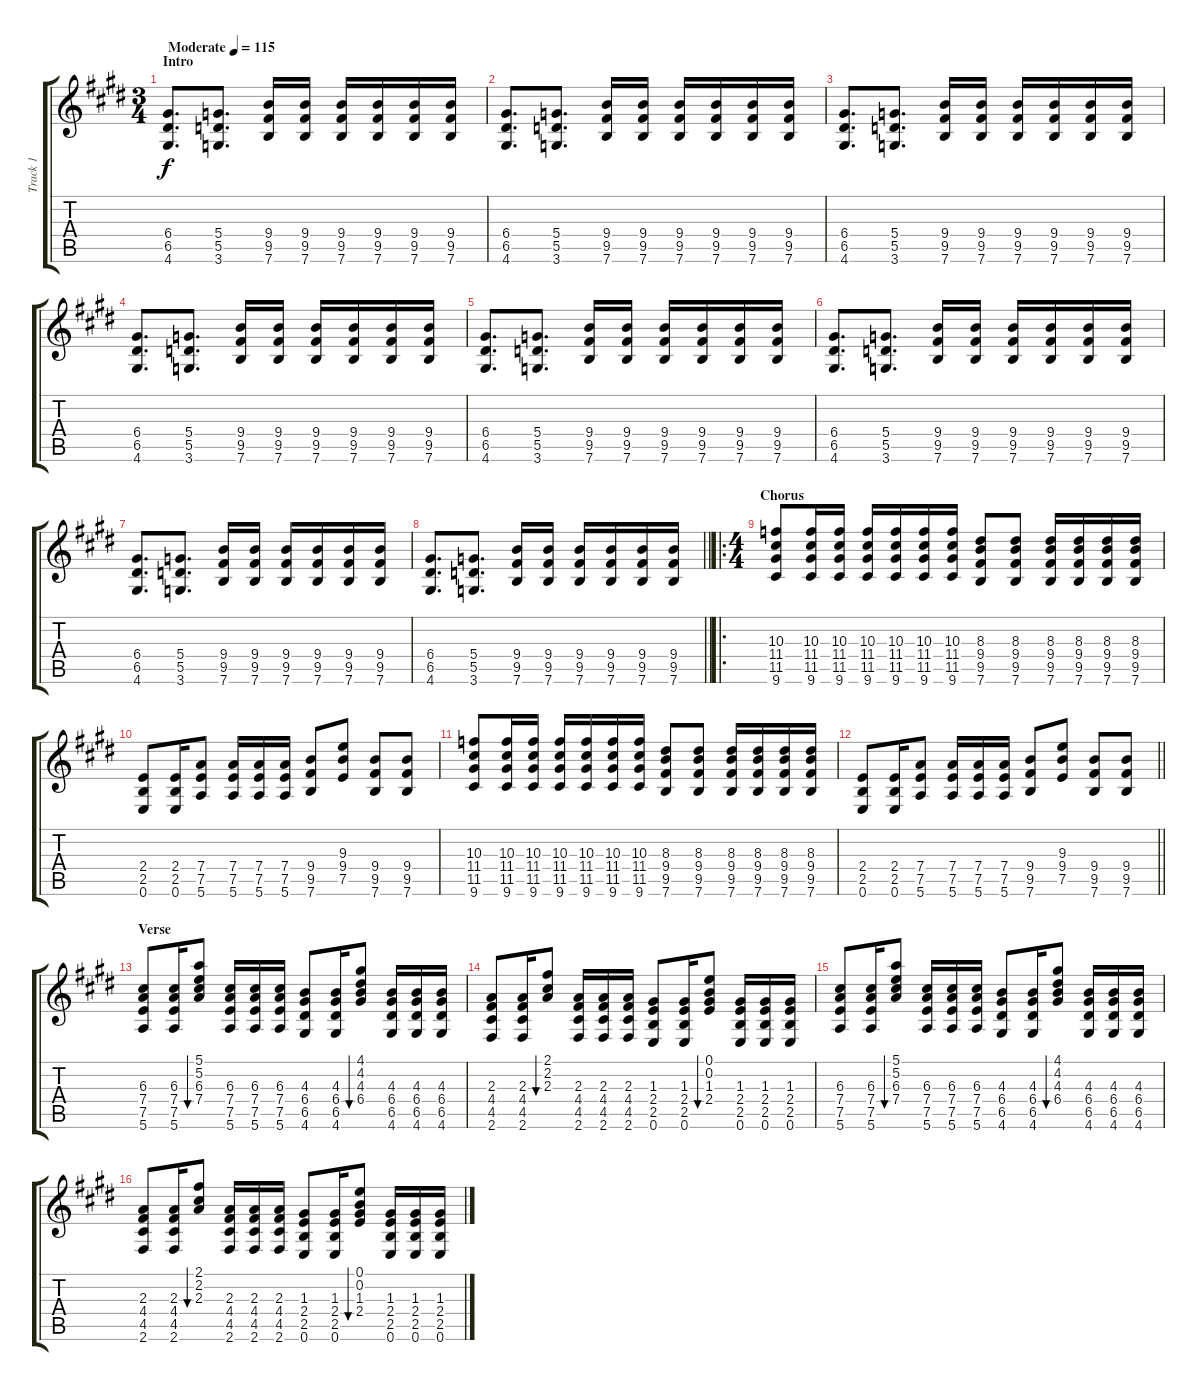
\track ("Track 1" "Track 1") {instrument overdrivenguitar}
\staff {score tabs}
\tuning (E4 B3 G3 D3 A2 E2) {hide}
\ts (3 4)
\section ("" "Intro")
\tempo (115 "Moderate")
\clef g2
\ks e
(6.4 6.5 4.6).8{d dy f instrument overdrivenguitar} (5.4 5.5 3.6).8{d} (9.4 9.5 7.6).16 (9.4 9.5 7.6).16 (9.4 9.5 7.6).16 (9.4 9.5 7.6).16 (9.4 9.5 7.6).16 (9.4 9.5 7.6).16 |
(6.4 6.5 4.6).8{d} (5.4 5.5 3.6).8{d} (9.4 9.5 7.6).16 (9.4 9.5 7.6).16 (9.4 9.5 7.6).16 (9.4 9.5 7.6).16 (9.4 9.5 7.6).16 (9.4 9.5 7.6).16 |
(6.4 6.5 4.6).8{d} (5.4 5.5 3.6).8{d} (9.4 9.5 7.6).16 (9.4 9.5 7.6).16 (9.4 9.5 7.6).16 (9.4 9.5 7.6).16 (9.4 9.5 7.6).16 (9.4 9.5 7.6).16 |
(6.4 6.5 4.6).8{d} (5.4 5.5 3.6).8{d} (9.4 9.5 7.6).16 (9.4 9.5 7.6).16 (9.4 9.5 7.6).16 (9.4 9.5 7.6).16 (9.4 9.5 7.6).16 (9.4 9.5 7.6).16 |
(6.4 6.5 4.6).8{d} (5.4 5.5 3.6).8{d} (9.4 9.5 7.6).16 (9.4 9.5 7.6).16 (9.4 9.5 7.6).16 (9.4 9.5 7.6).16 (9.4 9.5 7.6).16 (9.4 9.5 7.6).16 |
(6.4 6.5 4.6).8{d} (5.4 5.5 3.6).8{d} (9.4 9.5 7.6).16 (9.4 9.5 7.6).16 (9.4 9.5 7.6).16 (9.4 9.5 7.6).16 (9.4 9.5 7.6).16 (9.4 9.5 7.6).16 |
(6.4 6.5 4.6).8{d} (5.4 5.5 3.6).8{d} (9.4 9.5 7.6).16 (9.4 9.5 7.6).16 (9.4 9.5 7.6).16 (9.4 9.5 7.6).16 (9.4 9.5 7.6).16 (9.4 9.5 7.6).16 |
\barLineRight lightlight
(6.4 6.5 4.6).8{d} (5.4 5.5 3.6).8{d} (9.4 9.5 7.6).16 (9.4 9.5 7.6).16 (9.4 9.5 7.6).16 (9.4 9.5 7.6).16 (9.4 9.5 7.6).16 (9.4 9.5 7.6).16 |
\ro
\ts (4 4)
\section ("" "Chorus")
(10.3 11.4 11.5 9.6).8 (10.3 11.4 11.5 9.6).16 (10.3 11.4 11.5 9.6).16 (10.3 11.4 11.5 9.6).16 (10.3 11.4 11.5 9.6).16 (10.3 11.4 11.5 9.6).16 (10.3 11.4 11.5 9.6).16 (8.3 9.4 9.5 7.6).8 (8.3 9.4 9.5 7.6).8 (8.3 9.4 9.5 7.6).16 (8.3 9.4 9.5 7.6).16 (8.3 9.4 9.5 7.6).16 (8.3 9.4 9.5 7.6).16 |
(2.4 2.5 0.6).8 (2.4 2.5 0.6).16 (7.4 7.5 5.6).8 (7.4 7.5 5.6).16 (7.4 7.5 5.6).16 (7.4 7.5 5.6).16 (9.4 9.5 7.6).8 (9.3 9.4 7.5).8 (9.4 9.5 7.6).8 (9.4 9.5 7.6).8 |
(10.3 11.4 11.5 9.6).8 (10.3 11.4 11.5 9.6).16 (10.3 11.4 11.5 9.6).16 (10.3 11.4 11.5 9.6).16 (10.3 11.4 11.5 9.6).16 (10.3 11.4 11.5 9.6).16 (10.3 11.4 11.5 9.6).16 (8.3 9.4 9.5 7.6).8 (8.3 9.4 9.5 7.6).8 (8.3 9.4 9.5 7.6).16 (8.3 9.4 9.5 7.6).16 (8.3 9.4 9.5 7.6).16 (8.3 9.4 9.5 7.6).16 |
\barLineRight lightlight
(2.4 2.5 0.6).8 (2.4 2.5 0.6).16 (7.4 7.5 5.6).8 (7.4 7.5 5.6).16 (7.4 7.5 5.6).16 (7.4 7.5 5.6).16 (9.4 9.5 7.6).8 (9.3 9.4 7.5).8 (9.4 9.5 7.6).8 (9.4 9.5 7.6).8 |
\section ("" "Verse")
(6.3 7.4 7.5 5.6).8 (6.3 7.4 7.5 5.6).16 (5.1 5.2 6.3 7.4).8{bu 60} (6.3 7.4 7.5 5.6).16 (6.3 7.4 7.5 5.6).16 (6.3 7.4 7.5 5.6).16 (4.3 6.4 6.5 4.6).8 (4.3 6.4 6.5 4.6).16 (4.1 4.2 4.3 6.4).8{bu 60} (4.3 6.4 6.5 4.6).16 (4.3 6.4 6.5 4.6).16 (4.3 6.4 6.5 4.6).16 |
(2.3 4.4 4.5 2.6).8 (2.3 4.4 4.5 2.6).16 (2.1 2.2 2.3).8{bu 60} (2.3 4.4 4.5 2.6).16 (2.3 4.4 4.5 2.6).16 (2.3 4.4 4.5 2.6).16 (1.3 2.4 2.5 0.6).8 (1.3 2.4 2.5 0.6).16 (0.1 0.2 1.3 2.4).8{bu 60} (1.3 2.4 2.5 0.6).16 (1.3 2.4 2.5 0.6).16 (1.3 2.4 2.5 0.6).16 |
(6.3 7.4 7.5 5.6).8 (6.3 7.4 7.5 5.6).16 (5.1 5.2 6.3 7.4).8{bu 60} (6.3 7.4 7.5 5.6).16 (6.3 7.4 7.5 5.6).16 (6.3 7.4 7.5 5.6).16 (4.3 6.4 6.5 4.6).8 (4.3 6.4 6.5 4.6).16 (4.1 4.2 4.3 6.4).8{bu 60} (4.3 6.4 6.5 4.6).16 (4.3 6.4 6.5 4.6).16 (4.3 6.4 6.5 4.6).16 |
(2.3 4.4 4.5 2.6).8 (2.3 4.4 4.5 2.6).16 (2.1 2.2 2.3).8{bu 60} (2.3 4.4 4.5 2.6).16 (2.3 4.4 4.5 2.6).16 (2.3 4.4 4.5 2.6).16 (1.3 2.4 2.5 0.6).8 (1.3 2.4 2.5 0.6).16 (0.1 0.2 1.3 2.4).8{bu 60} (1.3 2.4 2.5 0.6).16 (1.3 2.4 2.5 0.6).16 (1.3 2.4 2.5 0.6).16
